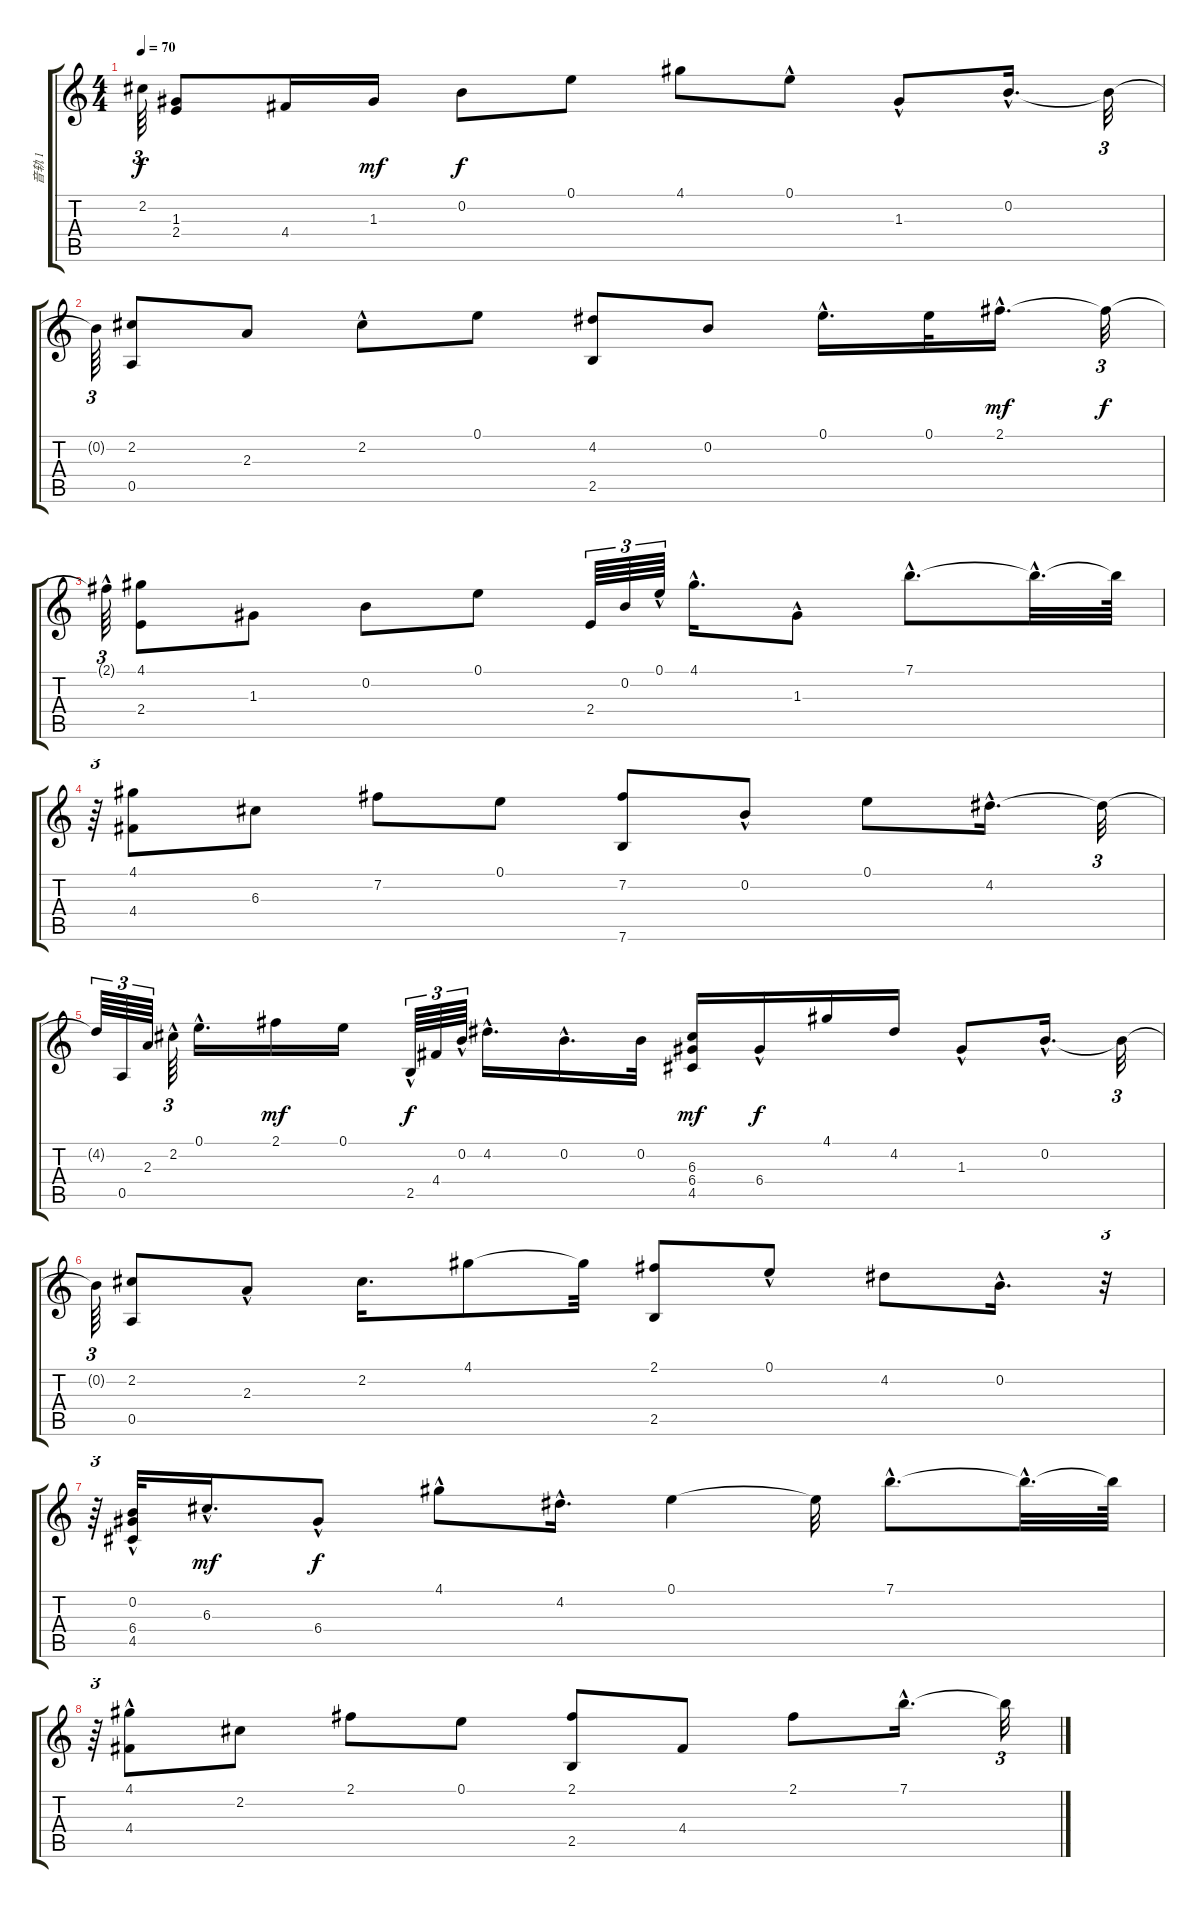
\track ("音轨 1" "音轨 1") {instrument acousticguitarnylon}
\staff {score tabs}
\tuning (E4 B3 G3 D3 A2 E2) {hide}
\ts (4 4)
\tempo 70
\clef g2
\ks c
2.2{t}.64{tu (3 2) dy f} (1.3 2.4).8 4.4.16 1.3.16{dy mf} 0.2.8{dy f} 0.1.8 4.1.8 0.1{hac}.8 1.3{hac}.8 0.2{hac}.16{d} 0.2{t}.32{tu (3 2)} |
0.2{t}.64{tu (3 2)} (2.2 0.5).8 2.3.8 2.2{hac}.8 0.1.8 (4.2 2.5).8 0.2.8 0.1{hac}.16{d} 0.1.32 2.1{hac}.16{d dy mf} 2.1{t}.32{tu (3 2) dy f} |
2.1{hac t}.64{tu (3 2)} (4.1 2.4).8 1.3.8 0.2.8 0.1.8 2.4.64{tu (3 2)} 0.2.64{tu (3 2)} 0.1{hac}.64{tu (3 2)} 4.1{hac}.16{d} 1.3{hac}.8 7.1{hac}.8{d} 7.1{hac t}.32{d} 7.1{t}.64 |
r.64{tu (3 2)} (4.1 4.4).8 6.3.8 7.2.8 0.1.8 (7.2 7.6).8 0.2{hac}.8 0.1.8 4.2{hac}.16{d} 4.2{t}.32{tu (3 2)} |
4.2{t}.64{tu (3 2)} 0.5.64{tu (3 2)} 2.3.64{tu (3 2)} 2.2{hac}.64{tu (3 2)} 0.1{hac}.16{d} 2.1.16{dy mf} 0.1.16 2.5{hac}.64{tu (3 2) dy f} 4.4.64{tu (3 2)} 0.2{hac}.64{tu (3 2)} 4.2{hac}.16{d} 0.2{hac}.16{d} 0.2.32 (6.3 6.4 4.5).16{dy mf} 6.4{hac}.16{dy f} 4.1.16 4.2.16 1.3{hac}.8 0.2{hac}.16{d} 0.2{t}.32{tu (3 2)} |
0.2{t}.64{tu (3 2)} (2.2 0.5).8 2.3{hac}.8 2.2.16{d} 4.1.8 4.1{t}.32 (2.1 2.5).8 0.1{hac}.8 4.2.8 0.2{hac}.16{d} r.32{tu (3 2)} |
r.64{tu (3 2)} (0.2 6.4{hac} 4.5).32 6.3{hac}.16{d dy mf} 6.4{hac}.8{dy f} 4.1{hac}.8 4.2{hac}.16{d} 0.1.4 0.1{t}.32 7.1{hac}.8{d} 7.1{hac t}.32{d} 7.1{t}.64 |
r.64{tu (3 2)} (4.1{hac} 4.4).8 2.2.8 2.1.8 0.1.8 (2.1 2.5).8 4.4.8 2.1.8 7.1{hac}.16{d} 7.1{t}.32{tu (3 2)}
